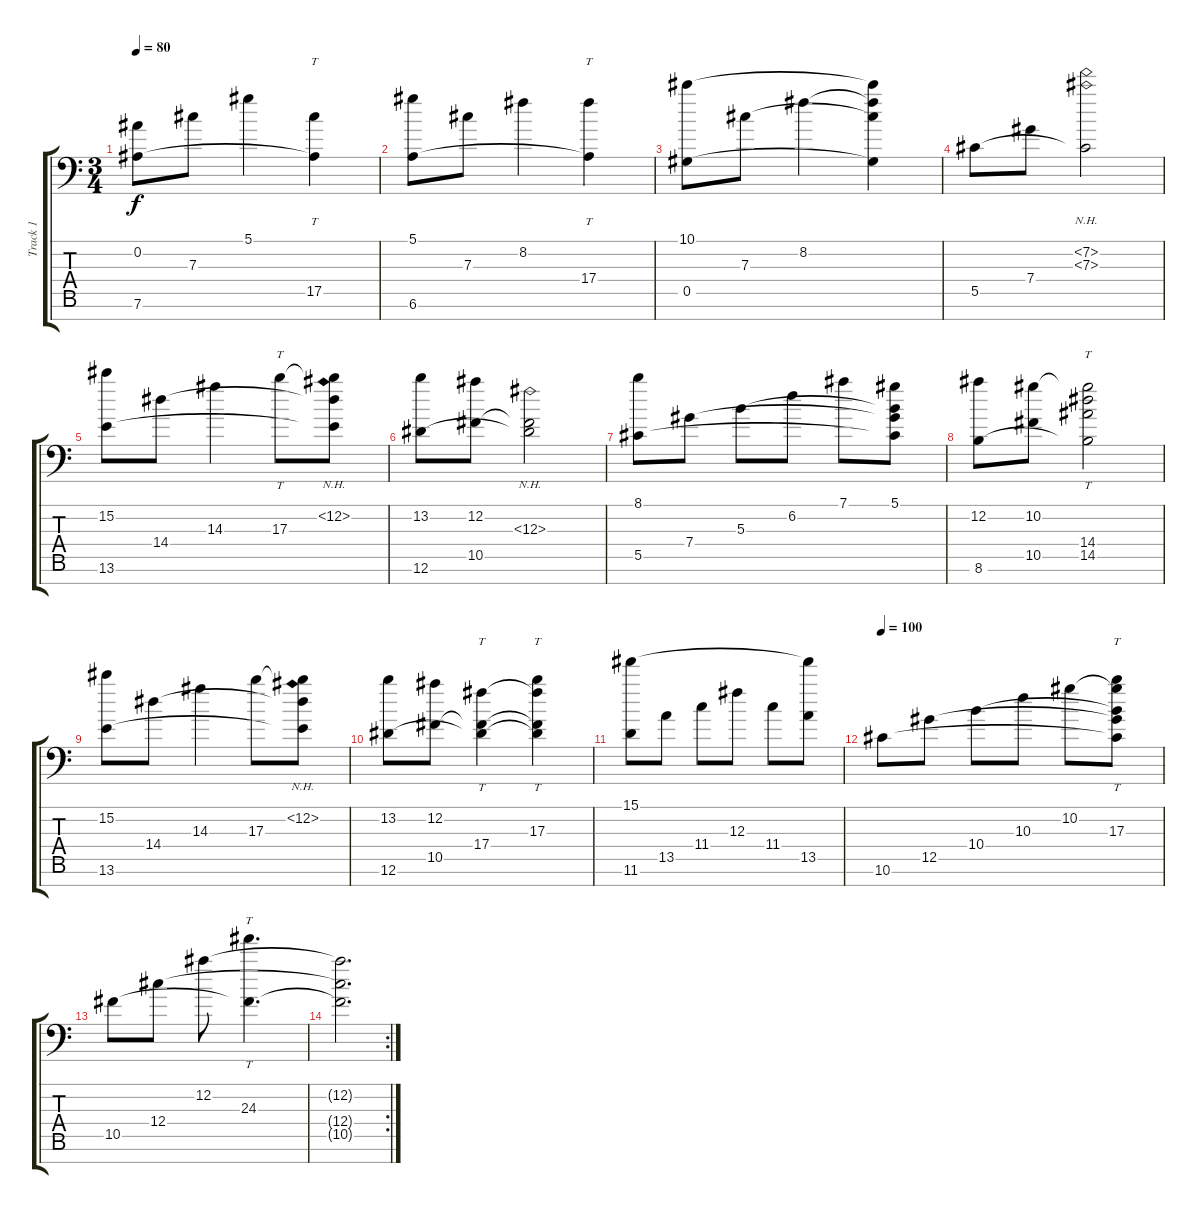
\track ("Track 1" "Track 1") {instrument electricguitarclean}
\staff {score tabs}
\tuning (Eb4 Bb3 Gb3 Db3 Ab2 Eb2 Ab1) {hide}
\ts (3 4)
\tempo 80
\clef f4
\ks c
(0.2 7.6).8{dy f} 7.3.8 5.1.4 (17.5 7.6{t}).4{tt} |
(5.1 6.6).8 7.3.8 8.2.4 (17.4 6.6{t}).4{tt} |
(10.1 0.5).8 7.3.8 8.2.4 (10.1{t} 8.2{t} 7.3{t} 0.5{t}).4 |
5.5.8 7.4.8 (7.2{nh} 7.3{nh} 5.5{t}).2 |
(15.2 13.6).8 14.4.8 14.3.4 17.3.8{tt} (12.2{nh} 17.3{t} 14.4{t} 13.6{t}).8 |
(13.2 12.6).8 (12.2 10.5).8 (12.3{nh} 10.5{t} 12.6{t}).2 |
(8.1 5.5).8 7.4.8 5.3.8 6.2.8 7.1.8 (5.1 5.3{t} 7.4{t} 5.5{t}).8 |
(12.2 8.6).8 (10.2 10.5).8 (10.2{t} 14.4 14.5 8.6{t}).2{tt} |
(15.2 13.6).8 14.4.8 14.3.4 17.3.8 (12.2{nh} 17.3{t} 14.4{t} 13.6{t}).8 |
(13.2 12.6).8 (12.2 10.5).8 (17.4 10.5{t} 12.6{t}).4{tt} (17.3 17.4{t} 10.5{t} 12.6{t}).4{tt} |
(15.1 11.6).8 13.5.8 11.4.8 12.3.8 11.4.8 (15.1{t} 13.5).8 |
\tempo 100
10.6.8 12.5.8 10.4.8 10.3.8 10.2.8 (10.2{t} 17.3 10.4{t} 12.5{t} 10.6{t}).8{tt} |
10.5.8 12.4.8 12.2.8 (24.3 10.5{t}).4{tt d} |
\rc 2
(12.2{t} 12.4{t} 10.5{t}).2{d}
